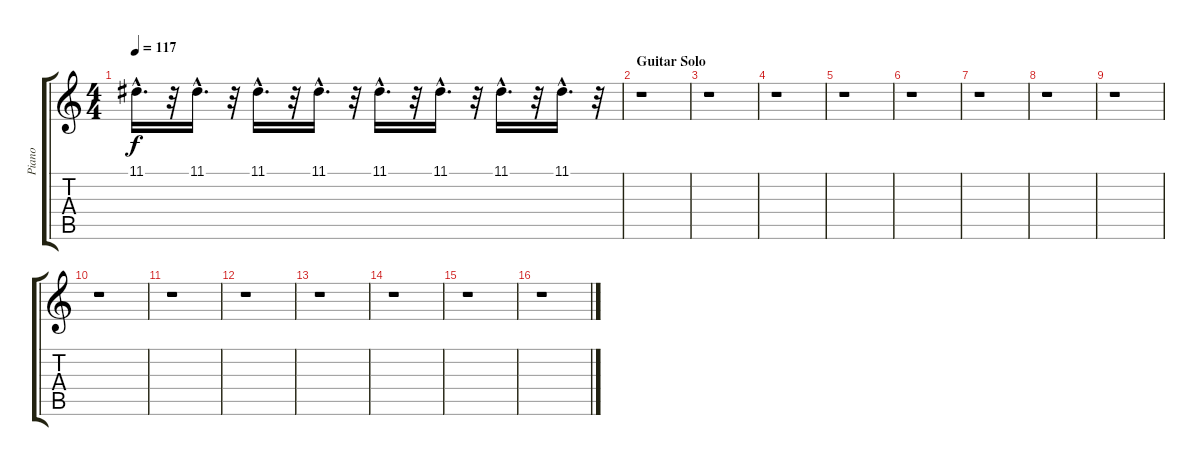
\track ("Piano" "Piano") {instrument acousticgrandpiano}
\staff {score tabs}
\tuning (E4 B3 G3 D3 A2 E2) {hide}
\ts (4 4)
\tempo 117
\clef g2
\ks c
11.1{hac}.16{d dy f} r.32 11.1{hac}.16{d} r.32 11.1{hac}.16{d} r.32 11.1{hac}.16{d} r.32 11.1{hac}.16{d} r.32 11.1{hac}.16{d} r.32 11.1{hac}.16{d} r.32 11.1{hac}.16{d} r.32 |
\section ("" "Guitar Solo")
r.1 |
r.1 |
r.1 |
r.1 |
r.1 |
r.1 |
r.1 |
r.1 |
r.1 |
r.1 |
r.1 |
r.1 |
r.1 |
r.1 |
r.1
